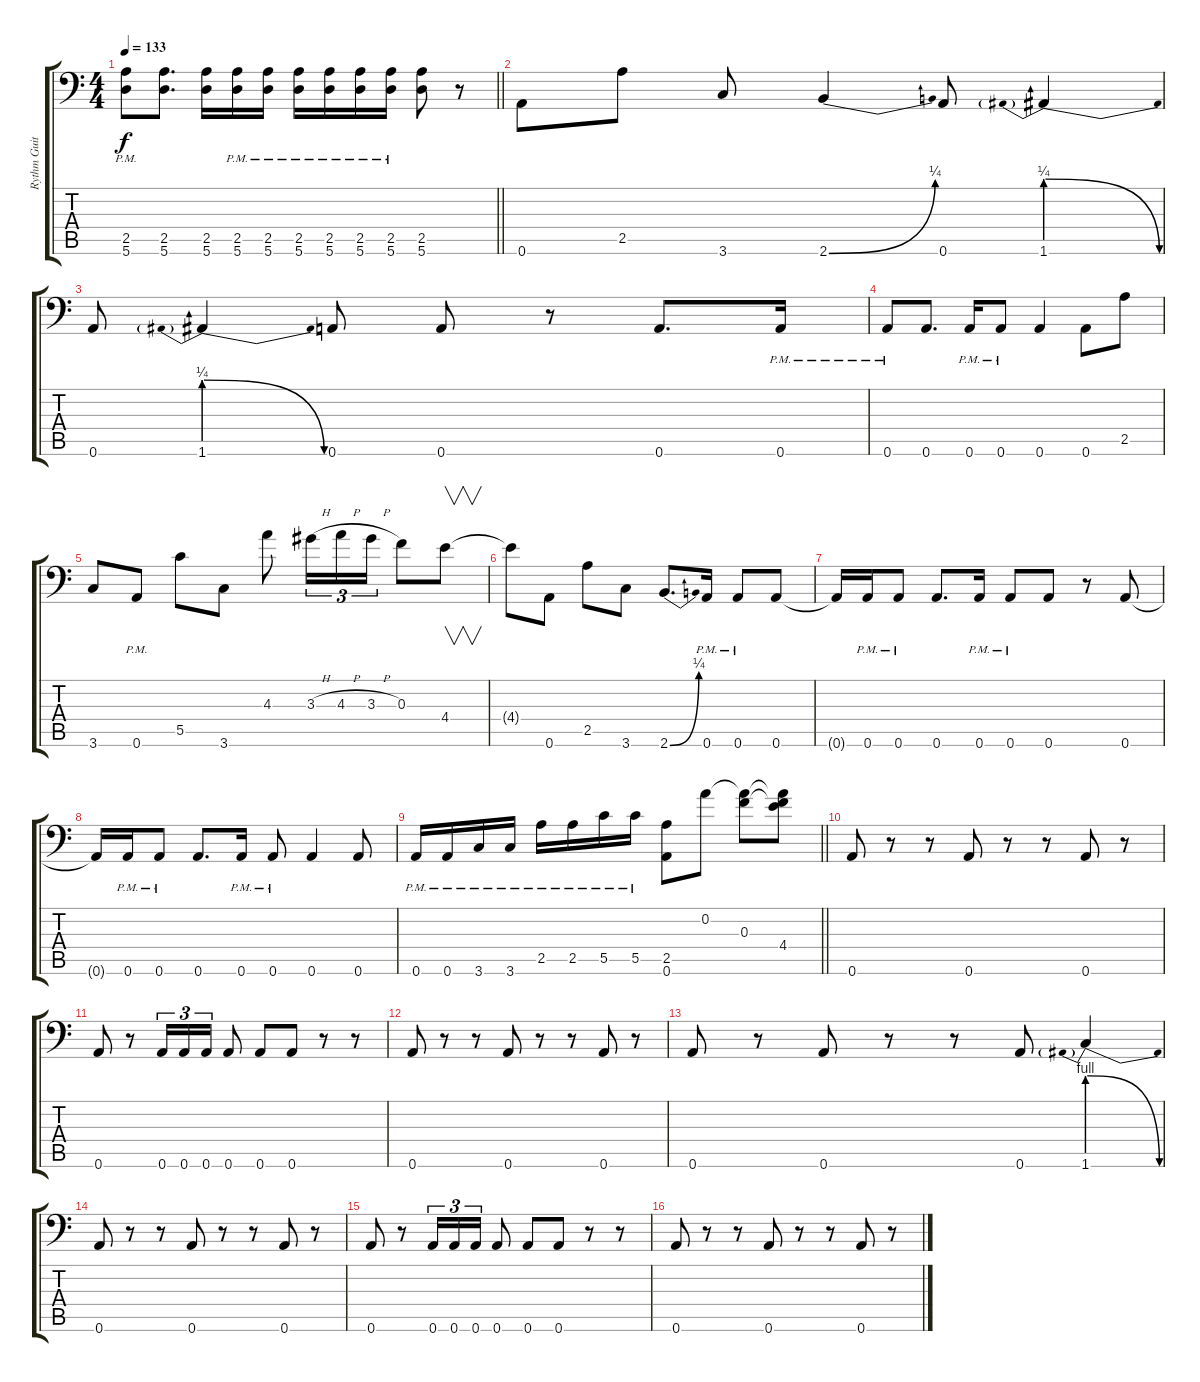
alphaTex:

\track ("Rythm Guitar #2" "Rythm Guit") {instrument distortionguitar}
\staff {score tabs}
\tuning (D4 A3 F3 C3 G2 A1) {hide}
\ts (4 4)
\tempo 133
\clef f4
\barLineRight lightlight
\ks c
(2.5{pm} 5.6{pm}).8{dy f} (2.5 5.6).8{d} (2.5 5.6).16 (2.5{pm} 5.6{pm}).16 (2.5{pm} 5.6{pm}).16 (2.5{pm} 5.6{pm}).16 (2.5{pm} 5.6{pm}).16 (2.5{pm} 5.6{pm}).16 (2.5{pm} 5.6{pm}).16 (2.5 5.6).8 r.8 |
\section ("" "")
0.6.8 2.5.8 3.6.8 2.6{be (bend 0 0 60 1)}.4 0.6.8 1.6{be (prebendrelease 0 1 60 0)}.4 |
0.6.8 1.6{be (prebendrelease 0 1 60 0)}.4 0.6.8 0.6.8 r.8 0.6.8{d} 0.6{pm}.16 |
0.6{pm}.8 0.6.8{d} 0.6{pm}.16 0.6{pm}.8 0.6.4 0.6.8 2.5.8 |
3.6.8 0.6{pm}.8 5.5.8 3.6.8 4.3.8 3.3{h}.16{tu (3 2)} 4.3{h}.16{tu (3 2)} 3.3{h}.16{tu (3 2)} 0.3.8 4.4.8{v} |
4.4{t}.8 0.6.8 2.5.8 3.6.8 2.6{be (bend 0 0 60 1)}.8{d} 0.6{pm}.16 0.6{pm}.8 0.6.8 |
0.6{t}.16 0.6{pm}.16 0.6{pm}.8 0.6.8{d} 0.6{pm}.16 0.6{pm}.8 0.6.8 r.8 0.6.8 |
0.6{t}.16 0.6{pm}.16 0.6{pm}.8 0.6.8{d} 0.6{pm}.16 0.6{pm}.8 0.6.4 0.6.8 |
\barLineRight lightlight
0.6{pm}.16 0.6{pm}.16 3.6{pm}.16 3.6{pm}.16 2.5{pm}.16 2.5{pm}.16 5.5{pm}.16 5.5{pm}.16 (2.5 0.6).8 0.2.8 (0.2{t} 0.3).8 (0.2{t} 0.3{t} 4.4).8 |
\section ("" "")
0.6.8 r.8 r.8 0.6.8 r.8 r.8 0.6.8 r.8 |
0.6.8 r.8 0.6.16{tu (3 2)} 0.6.16{tu (3 2)} 0.6.16{tu (3 2)} 0.6.8 0.6.8 0.6.8 r.8 r.8 |
0.6.8 r.8 r.8 0.6.8 r.8 r.8 0.6.8 r.8 |
0.6.8 r.8 0.6.8 r.8 r.8 0.6.8 1.6{be (prebendrelease 0 4 60 0)}.4 |
0.6.8 r.8 r.8 0.6.8 r.8 r.8 0.6.8 r.8 |
0.6.8 r.8 0.6.16{tu (3 2)} 0.6.16{tu (3 2)} 0.6.16{tu (3 2)} 0.6.8 0.6.8 0.6.8 r.8 r.8 |
0.6.8 r.8 r.8 0.6.8 r.8 r.8 0.6.8 r.8
